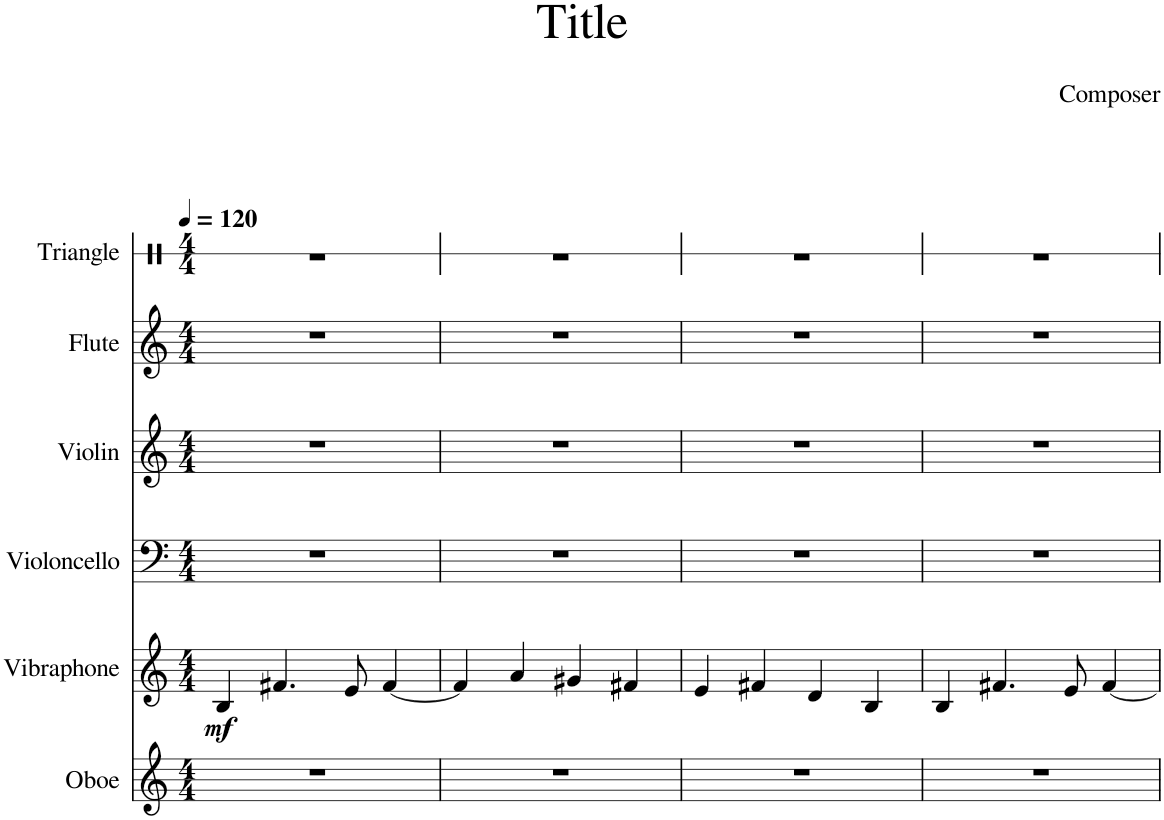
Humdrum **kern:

**kern	**kern	**dynam	**kern	**kern	**kern	**kern
*part6	*part5	*part5	*part4	*part3	*part2	*part1
*staff6	*staff5	*staff5	*staff4	*staff3	*staff2	*staff1
*I"Oboe	*I"Vibraphone	*	*I"Violoncello	*I"Violin	*I"Flute	*I"Triangle
*I'Ob.	*I'Vib.	*	*I'Vc.	*I'Vln.	*I'Fl.	*I'Trgl.
*	*	*	*	*	*	*stria1
*clefG2	*clefG2	*	*clefF4	*clefG2	*clefG2	*clefX
*k[]	*k[]	*	*k[]	*k[]	*k[]	*k[]
*M4/4	*M4/4	*	*M4/4	*M4/4	*M4/4	*M4/4
*MM120	*MM120	*	*MM120	*MM120	*MM120	*MM120
=1	=1	=1	=1	=1	=1	=1
!	!	!LO:DY:b	!	!	!	!
1r	4B/	mf	1r	1r	1r	1r
.	4.f#X/	.	.	.	.	.
.	8e/	.	.	.	.	.
.	[4f#/	.	.	.	.	.
=2	=2	=2	=2	=2	=2	=2
1r	4f#/]	.	1r	1r	1r	1r
.	4a/	.	.	.	.	.
.	4g#X/	.	.	.	.	.
.	4f#X/	.	.	.	.	.
=3	=3	=3	=3	=3	=3	=3
1r	4e/	.	1r	1r	1r	1r
.	4f#X/	.	.	.	.	.
.	4d/	.	.	.	.	.
.	4B/	.	.	.	.	.
=4	=4	=4	=4	=4	=4	=4
1r	4B/	.	1r	1r	1r	1r
.	4.f#X/	.	.	.	.	.
.	8e/	.	.	.	.	.
.	[4f#/	.	.	.	.	.
=	=	=	=	=	=	=
*-	*-	*-	*-	*-	*-	*-
